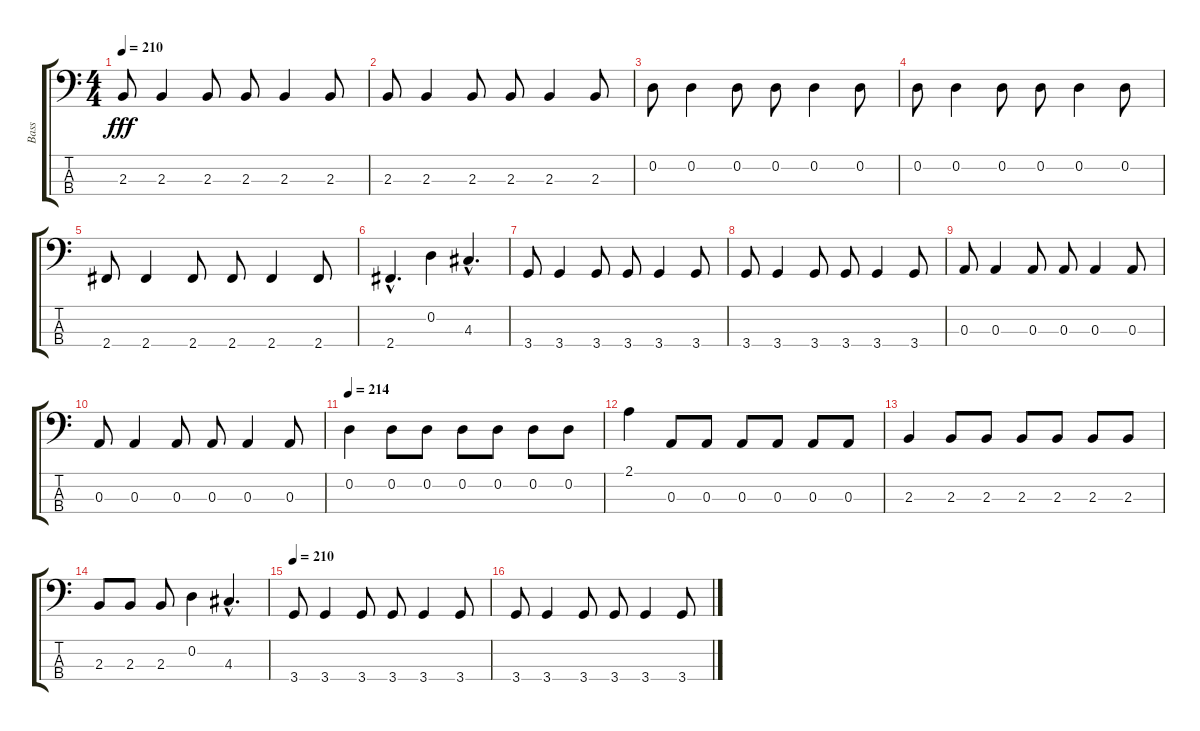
\track ("Bass " "Bass ") {instrument electricbassfinger}
\staff {score tabs}
\tuning (G2 D2 A1 E1) {hide}
\ts (4 4)
\tempo 210
\clef f4
\ks c
2.3.8{dy fff} 2.3.4 2.3.8 2.3.8 2.3.4 2.3.8 |
2.3.8 2.3.4 2.3.8 2.3.8 2.3.4 2.3.8 |
0.2.8 0.2.4 0.2.8 0.2.8 0.2.4 0.2.8 |
0.2.8 0.2.4 0.2.8 0.2.8 0.2.4 0.2.8 |
2.4.8 2.4.4 2.4.8 2.4.8 2.4.4 2.4.8 |
2.4{hac}.4{d} 0.2.4 4.3{hac}.4{d} |
3.4.8 3.4.4 3.4.8 3.4.8 3.4.4 3.4.8 |
3.4.8 3.4.4 3.4.8 3.4.8 3.4.4 3.4.8 |
0.3.8 0.3.4 0.3.8 0.3.8 0.3.4 0.3.8 |
0.3.8 0.3.4 0.3.8 0.3.8 0.3.4 0.3.8 |
\tempo 214
0.2.4 0.2.8 0.2.8 0.2.8 0.2.8 0.2.8 0.2.8 |
2.1.4 0.3.8 0.3.8 0.3.8 0.3.8 0.3.8 0.3.8 |
2.3.4 2.3.8 2.3.8 2.3.8 2.3.8 2.3.8 2.3.8 |
2.3.8 2.3.8 2.3.8 0.2.4 4.3{hac}.4{d} |
\tempo 210
3.4.8 3.4.4 3.4.8 3.4.8 3.4.4 3.4.8 |
3.4.8 3.4.4 3.4.8 3.4.8 3.4.4 3.4.8
